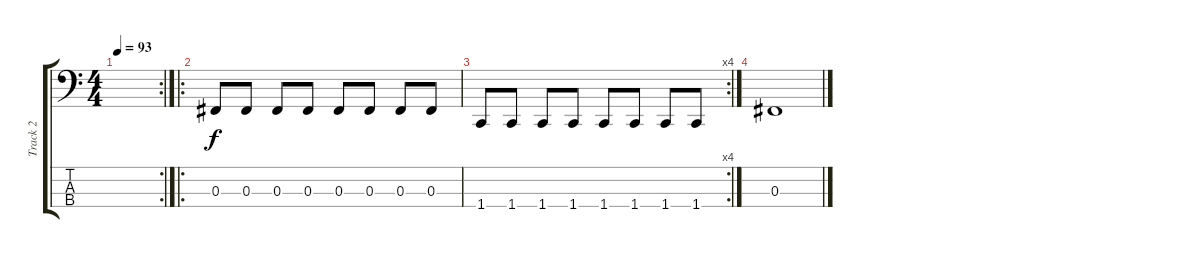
\track ("Track 2" "Track 2") {instrument electricbasspick}
\staff {score tabs}
\tuning (E2 B1 Gb1 B0) {hide}
\rc 2
\ts (4 4)
\tempo 93
\clef f4
\ks c
|
\ro
0.3.8 0.3.8 0.3.8 0.3.8 0.3.8 0.3.8 0.3.8 0.3.8 |
\rc 4
1.4.8 1.4.8 1.4.8 1.4.8 1.4.8 1.4.8 1.4.8 1.4.8 |
0.3.1
